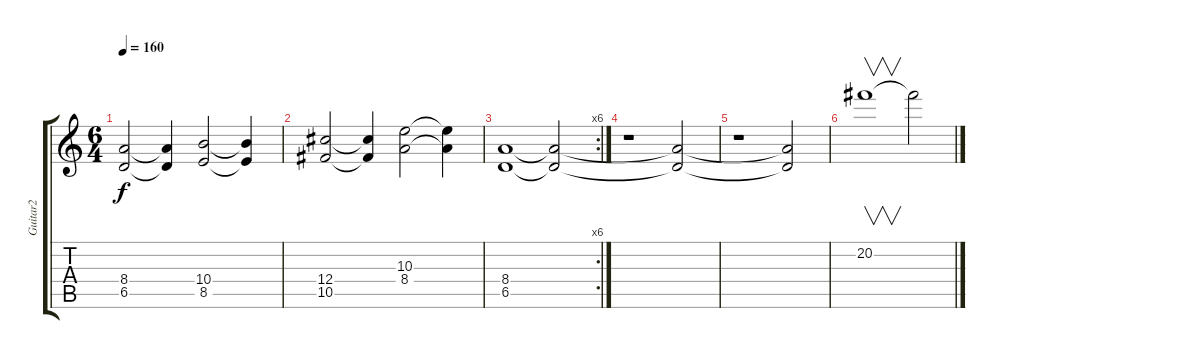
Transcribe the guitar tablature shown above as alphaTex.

\track ("Guitar2" "Guitar2") {instrument distortionguitar}
\staff {score tabs}
\tuning (Eb4 Bb3 Gb3 Db3 Ab2 Eb2) {hide}
\ts (6 4)
\tempo 160
\clef g2
\ks c
(8.4 6.5).2{dy f} (8.4{t} 6.5{t}).4 (10.4 8.5).2 (10.4{t} 8.5{t}).4 |
(12.4 10.5).2 (12.4{t} 10.5{t}).4 (10.3 8.4).2 (10.3{t} 8.4{t}).4 |
\rc 6
(8.4 6.5).1 (8.4{t} 6.5{t}).2 |
r.1 (8.4{t} 6.5{t}).2 |
r.1 (8.4{t} 6.5{t}).2 |
20.2.1{v} 20.2{t}.2
